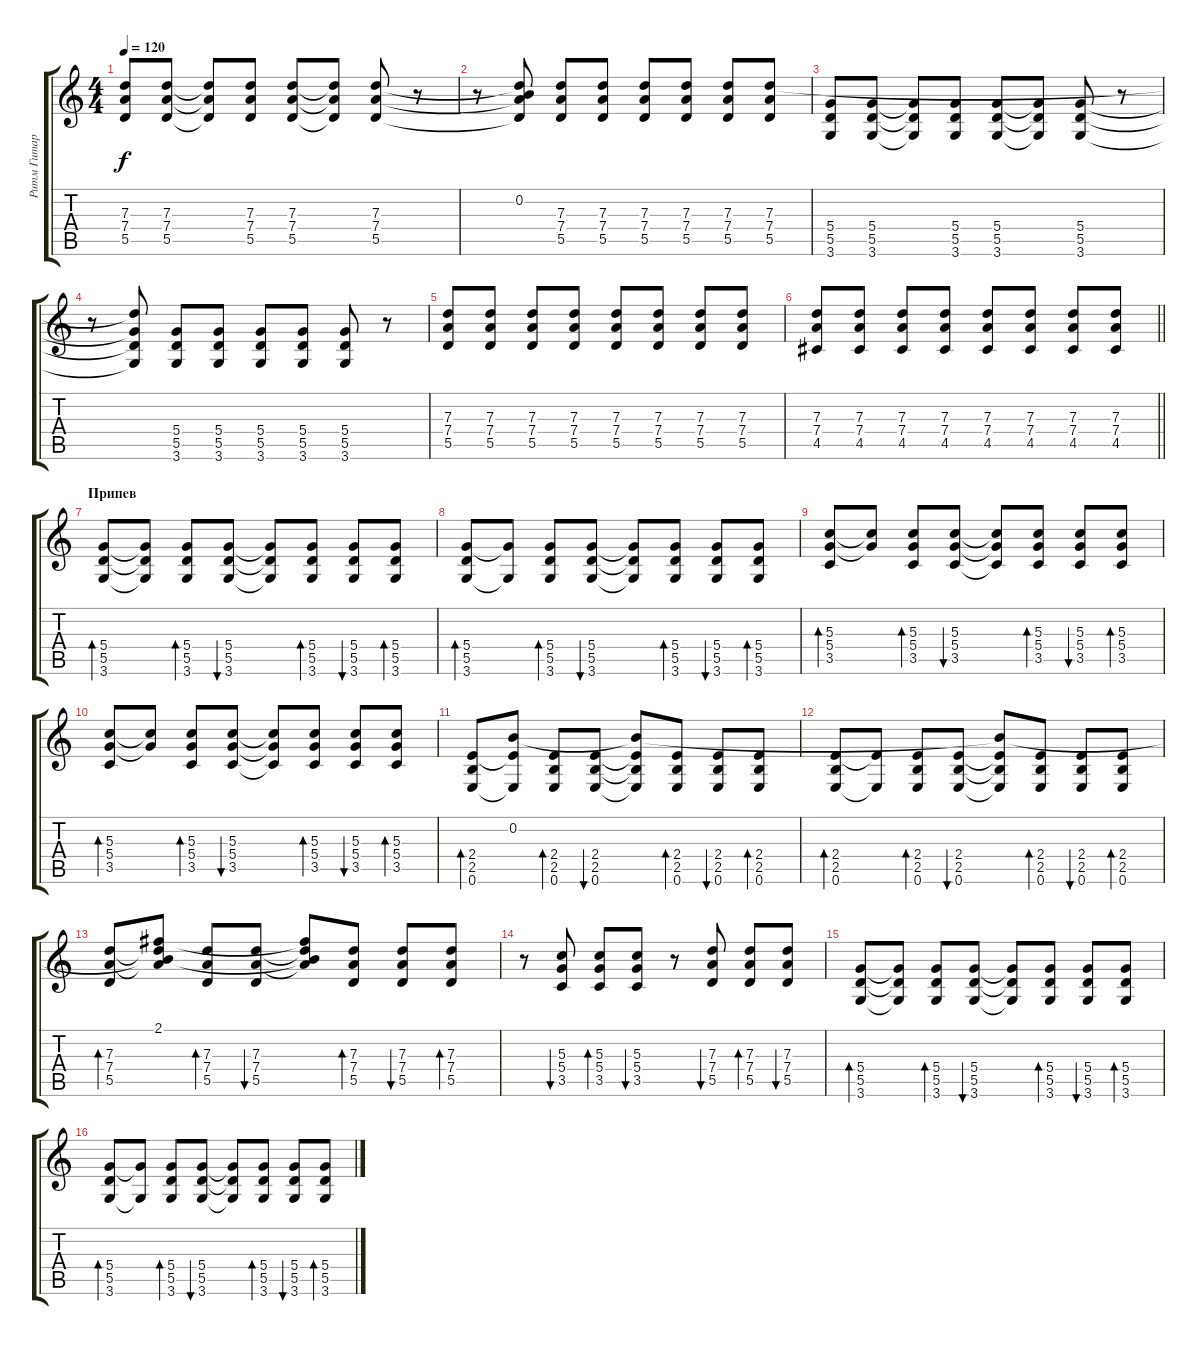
\track ("Ритм Гитара" "Ритм Гитар") {instrument electricguitarjazz}
\staff {score tabs}
\tuning (E4 B3 G3 D3 A2 E2) {hide}
\ts (4 4)
\tempo 120
\clef g2
\ks c
(7.3 7.4 5.5).8{dy f} (7.3 7.4 5.5).8 (7.3{t} 7.4{t} 5.5{t}).8 (7.3 7.4 5.5).8 (7.3 7.4 5.5).8 (7.3{t} 7.4{t} 5.5{t}).8 (7.3 7.4 5.5).8 r.8 |
r.8 (0.2{t} 7.3{t} 7.4{t} 5.5{t}).8 (7.3 7.4 5.5).8 (7.3 7.4 5.5).8 (7.3 7.4 5.5).8 (7.3 7.4 5.5).8 (7.3 7.4 5.5).8 (7.3 7.4 5.5).8 |
(5.4 5.5 3.6).8 (5.4 5.5 3.6).8 (5.4{t} 5.5{t} 3.6{t}).8 (5.4 5.5 3.6).8 (5.4 5.5 3.6).8 (5.4{t} 5.5{t} 3.6{t}).8 (5.4 5.5 3.6).8 r.8 |
r.8 (7.3{t} 5.4{t} 5.5{t} 3.6{t}).8 (5.4 5.5 3.6).8 (5.4 5.5 3.6).8 (5.4 5.5 3.6).8 (5.4 5.5 3.6).8 (5.4 5.5 3.6).8 r.8 |
(7.3 7.4 5.5).8 (7.3 7.4 5.5).8 (7.3 7.4 5.5).8 (7.3 7.4 5.5).8 (7.3 7.4 5.5).8 (7.3 7.4 5.5).8 (7.3 7.4 5.5).8 (7.3 7.4 5.5).8 |
\barLineRight lightlight
(7.3 7.4 4.5).8 (7.3 7.4 4.5).8 (7.3 7.4 4.5).8 (7.3 7.4 4.5).8 (7.3 7.4 4.5).8 (7.3 7.4 4.5).8 (7.3 7.4 4.5).8 (7.3 7.4 4.5).8 |
\section ("" "Припев")
(5.4 5.5 3.6).8{bd 120} (5.4{t} 5.5{t} 3.6{t}).8 (5.4 5.5 3.6).8{bd 120} (5.4 5.5 3.6).8{bu 120} (5.4{t} 5.5{t} 3.6{t}).8 (5.4 5.5 3.6).8{bd 120} (5.4 5.5 3.6).8{bu 120} (5.4 5.5 3.6).8{bd 120} |
(5.4 5.5 3.6).8{bd 120} (5.4{t} 3.6{t}).8 (5.4 5.5 3.6).8{bd 120} (5.4 5.5 3.6).8{bu 120} (5.4{t} 5.5{t} 3.6{t}).8 (5.4 5.5 3.6).8{bd 120} (5.4 5.5 3.6).8{bu 120} (5.4 5.5 3.6).8{bd 120} |
(5.3 5.4 3.5).8{bd 120} (5.3{t} 5.4{t}).8 (5.3 5.4 3.5).8{bd 120} (5.3 5.4 3.5).8{bu 120} (5.3{t} 5.4{t} 3.5{t}).8 (5.3 5.4 3.5).8{bd 120} (5.3 5.4 3.5).8{bu 120} (5.3 5.4 3.5).8{bd 120} |
(5.3 5.4 3.5).8{bd 120} (5.3{t} 5.4{t}).8 (5.3 5.4 3.5).8{bd 120} (5.3 5.4 3.5).8{bu 120} (5.3{t} 5.4{t} 3.5{t}).8 (5.3 5.4 3.5).8{bd 120} (5.3 5.4 3.5).8{bu 120} (5.3 5.4 3.5).8{bd 120} |
(2.4 2.5 0.6).8{bd 120} (0.2 2.4{t} 0.6{t}).8 (2.4 2.5 0.6).8{bd 120} (2.4 2.5 0.6).8{bu 120} (0.2{t} 2.4{t} 2.5{t} 0.6{t}).8 (2.4 2.5 0.6).8{bd 120} (2.4 2.5 0.6).8{bu 120} (2.4 2.5 0.6).8{bd 120} |
(2.4 2.5 0.6).8{bd 120} (2.4{t} 0.6{t}).8 (2.4 2.5 0.6).8{bd 120} (2.4 2.5 0.6).8{bu 120} (0.2{t} 2.4{t} 2.5{t} 0.6{t}).8 (2.4 2.5 0.6).8{bd 120} (2.4 2.5 0.6).8{bu 120} (2.4 2.5 0.6).8{bd 120} |
(7.3 7.4 5.5).8{bd 120} (2.1 0.2{t} 7.3{t} 7.4{t}).8 (7.3 7.4 5.5).8{bd 120} (7.3 7.4 5.5).8{bu 120} (2.1{t} 0.2{t} 7.3{t} 7.4{t}).8 (7.3 7.4 5.5).8{bd 120} (7.3 7.4 5.5).8{bu 120} (7.3 7.4 5.5).8{bd 120} |
r.8 (5.3 5.4 3.5).8{bu 120} (5.3 5.4 3.5).8{bd 120} (5.3 5.4 3.5).8{bu 60} r.8 (7.3 7.4 5.5).8{bu 120} (7.3 7.4 5.5).8{bd 120} (7.3 7.4 5.5).8{bu 60} |
(5.4 5.5 3.6).8{bd 120} (5.4{t} 5.5{t} 3.6{t}).8 (5.4 5.5 3.6).8{bd 120} (5.4 5.5 3.6).8{bu 120} (5.4{t} 5.5{t} 3.6{t}).8 (5.4 5.5 3.6).8{bd 120} (5.4 5.5 3.6).8{bu 120} (5.4 5.5 3.6).8{bd 120} |
(5.4 5.5 3.6).8{bd 120} (5.4{t} 3.6{t}).8 (5.4 5.5 3.6).8{bd 120} (5.4 5.5 3.6).8{bu 120} (5.4{t} 5.5{t} 3.6{t}).8 (5.4 5.5 3.6).8{bd 120} (5.4 5.5 3.6).8{bu 120} (5.4 5.5 3.6).8{bd 120}
